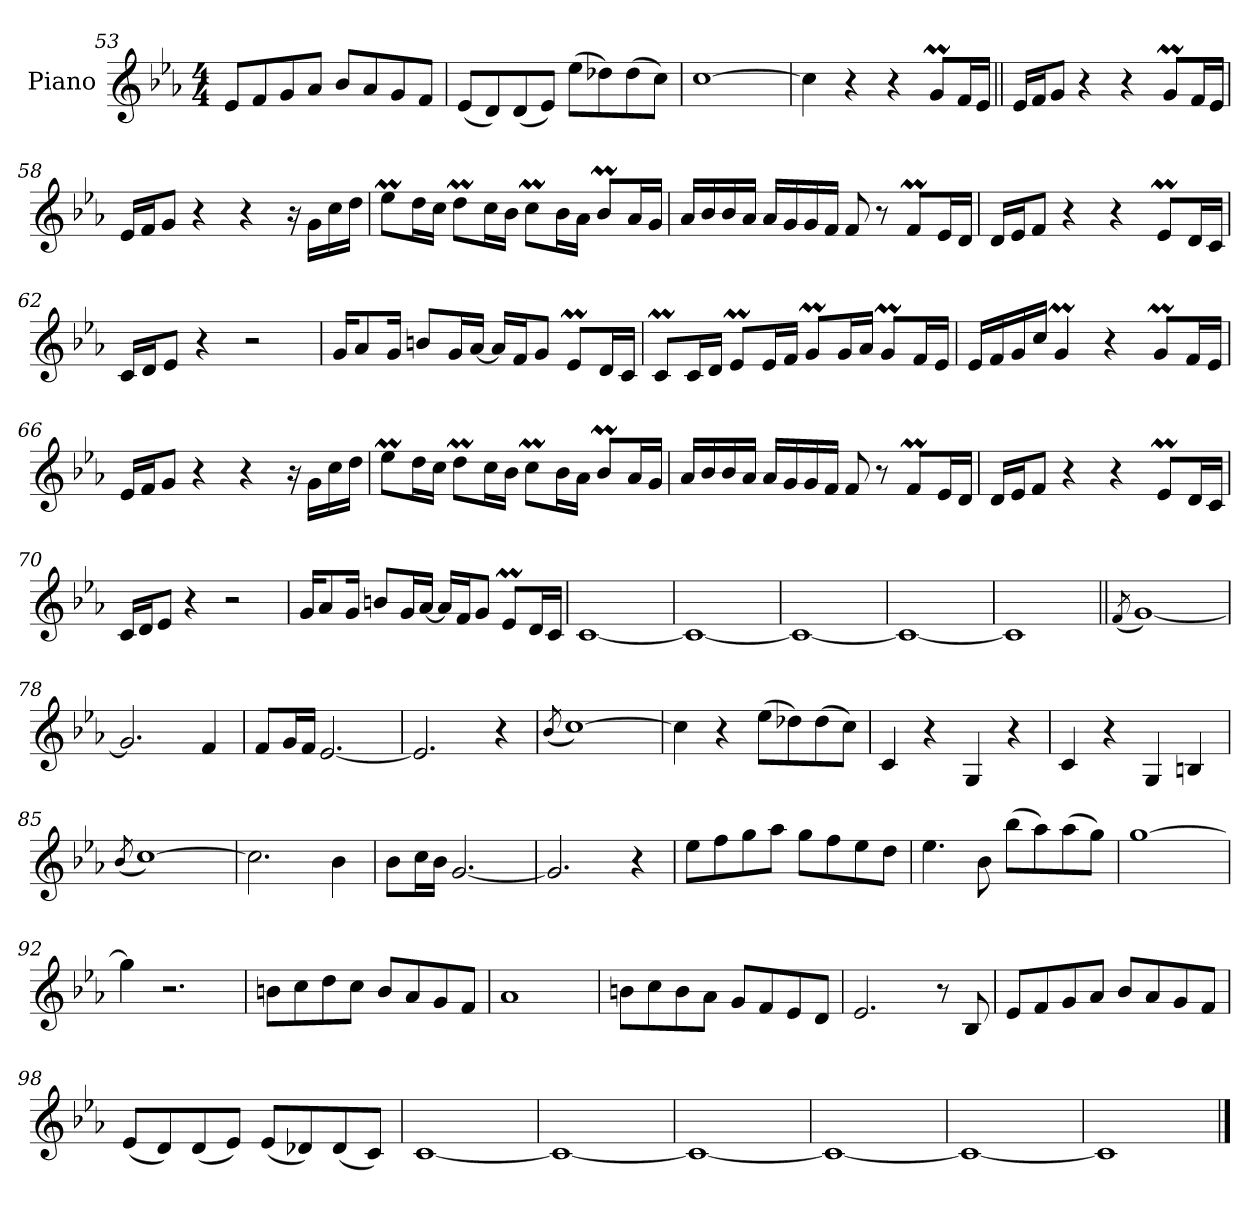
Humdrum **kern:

**kern
*part1
*staff1
*I"Piano
*I'Pno.
*clefG2
*k[b-e-a-]
*M4/4
=53
8e-L
8f
8g
8a-J
8b-L
8a-
8g
8fJ
=54
(8e-L
8d)
(8d
8e-J)
(8ee-L
8dd-X)
(8dd-
8ccJ)
=55
[1cc
=56
4cc]
4r
4r
8gmL
16fL
16e-JJ
=57||
16e-LL
16fJ
8gJ
4r
4r
8gmL
16fL
16e-JJ
=58
16e-LL
16fJ
8gJ
4r
4r
16r
16gLL
16cc
16ddJJ
=59
8ee-ML
16ddL
16ccJJ
8ddmL
16ccL
16b-JJ
8ccML
16b-L
16a-JJ
8b-ML
16a-L
16gJJ
=60
16a-LL
16b-
16b-
16a-JJ
16a-LL
16g
16g
16fJJ
8f
8r
8fML
16e-L
16dJJ
=61
16dLL
16e-J
8fJ
4r
4r
8e-ML
16dL
16cJJ
=62
16cLL
16dJ
8e-J
4r
2r
=63
16gKL
8a-
16gJk
8bnL
16gL
[16a-JJ
16a-LL]
16fJ
8gJ
8e-ML
16dL
16cJJ
=64
8cML
16cL
16dJJ
8e-ML
16e-L
16fJJ
8gmL
16gL
16a-JJ
8gmL
16fL
16e-JJ
=65
16e-LL
16f
16g
16ccJJ
4gm
4r
8gmL
16fL
16e-JJ
=66
16e-LL
16fJ
8gJ
4r
4r
16r
16gLL
16cc
16ddJJ
=67
8ee-ML
16ddL
16ccJJ
8ddmL
16ccL
16b-JJ
8ccML
16b-L
16a-JJ
8b-ML
16a-L
16gJJ
=68
16a-LL
16b-
16b-
16a-JJ
16a-LL
16g
16g
16fJJ
8f
8r
8fML
16e-L
16dJJ
=69
16dLL
16e-J
8fJ
4r
4r
8e-ML
16dL
16cJJ
=70
16cLL
16dJ
8e-J
4r
2r
=71
16gKL
8a-
16gJk
8bnL
16gL
[16a-JJ
16a-LL]
16fJ
8gJ
8e-ML
16dL
16cJJ
=72
[1c
=73
1c_
=74
1c_
=75
1c_
=76
1c]
=77||
(8qf
[1g)
=78
2.g]
4f
=79
8fL
16gL
16fJJ
[2.e-
=80
2.e-]
4r
=81
(8qb-
[1cc)
=82
4cc]
4r
(8ee-L
8dd-X)
(8dd-
8ccJ)
=83
4c!
4r
4G!
4r
=84
4c!
4r
4G!
4Bn!
=85
(8qb-
[1cc)
=86
2.cc]
4b-
=87
8b-L
16ccL
16b-JJ
[2.g
=88
2.g]
4r
=89
8ee-L
8ff
8gg
8aa-J
8ggL
8ff
8ee-
8ddJ
=90
4.ee-
8b-
(8bb-L
8aa-)
(8aa-
8ggJ)
=91
[1gg
=92
4gg]
2.r
=93
8bnL
8cc
8dd
8ccJ
8bL
8a-
8g
8fJ
=94
1a-
=95
8bnL
8cc
8b
8a-J
8gL
8f
8e-
8dJ
=96
2.e-
8r
8B-
=97
8e-L
8f
8g
8a-J
8b-L
8a-
8g
8fJ
=98
(8e-L
8d)
(8d
8e-J)
(8e-L
8d-X)
(8d-
8cJ)
=99
[1c
=100
1c_
=101
1c_
=102
1c_
=103
1c_
=104
1c]
==
*-
